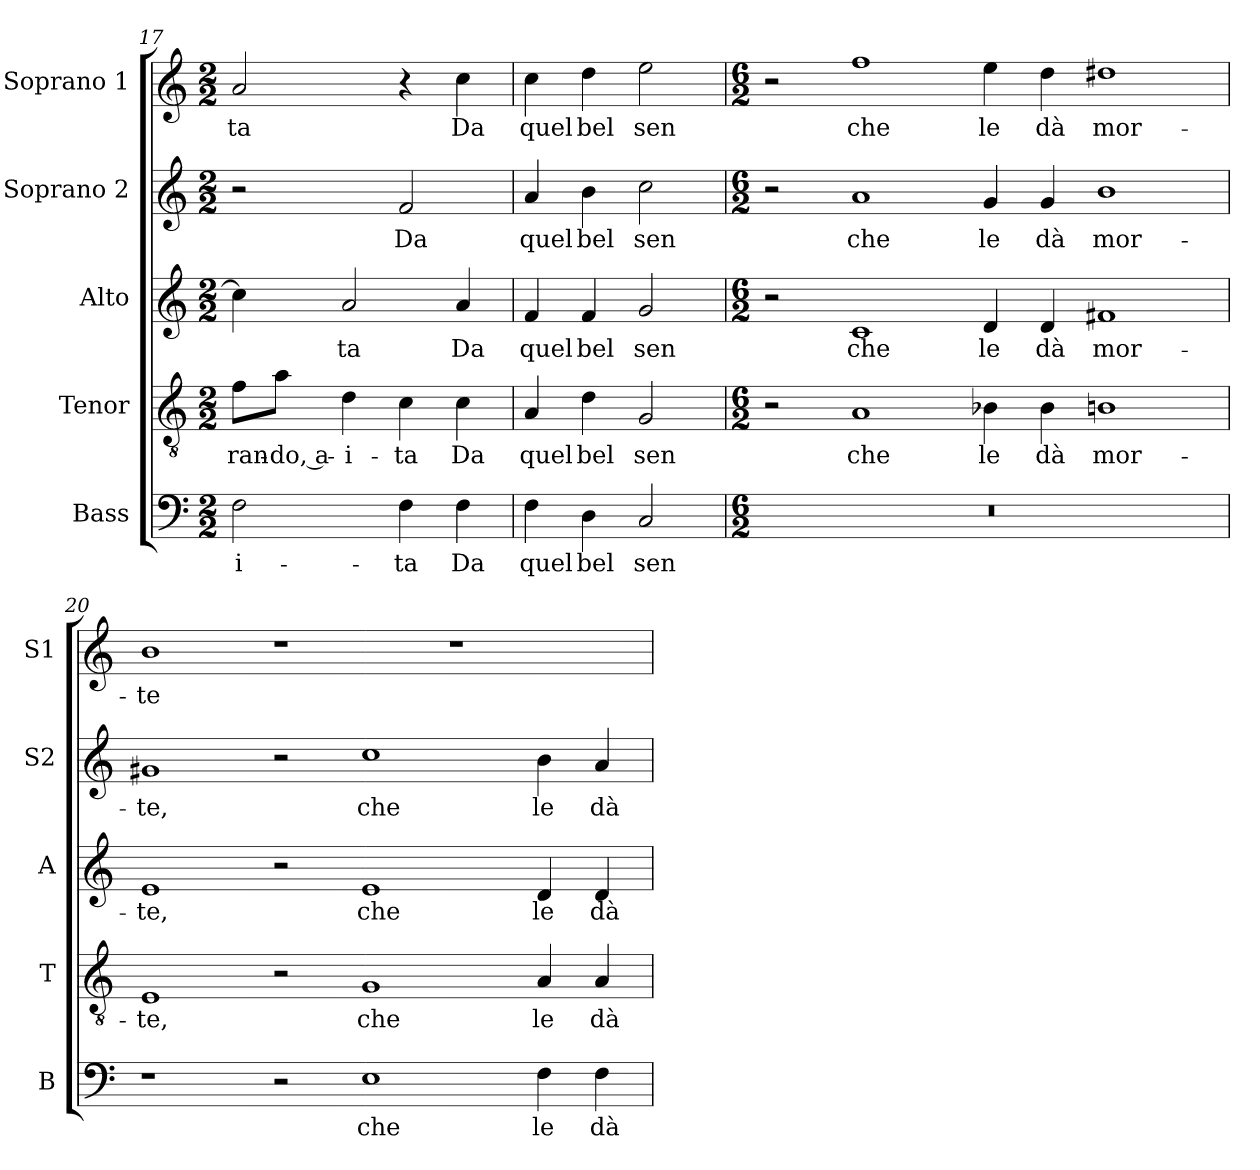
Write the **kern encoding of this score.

**kern	**text	**kern	**text	**kern	**text	**kern	**text	**kern	**text
*part5	*part5	*part4	*part4	*part3	*part3	*part2	*part2	*part1	*part1
*staff5	*staff5	*staff4	*staff4	*staff3	*staff3	*staff2	*staff2	*staff1	*staff1
*I"Bass	*	*I"Tenor	*	*I"Alto	*	*I"Soprano 2	*	*I"Soprano 1	*
*I'B	*	*I'T	*	*I'A	*	*I'S2	*	*I'S1	*
!!LO:LB:g=z
*clefF4	*	*clefGv2	*	*clefG2	*	*clefG2	*	*clefG2	*
*	*	*ITrd7c12	*	*	*	*	*	*	*
*k[]	*	*k[]	*	*k[]	*	*k[]	*	*k[]	*
*C:	*	*C:	*	*C:	*	*C:	*	*C:	*
*M2/2	*	*M2/2	*	*M2/2	*	*M2/2	*	*M2/2	*
=17	=17	=17	=17	=17	=17	=17	=17	=17	=17
!	!LO:LY:b:color=#000000	!	!	!	!	!	!	!	!
!	!	!	!LO:LY:b:color=#000000	!	!	!	!	!	!
!	!	!	!	!	!	!	!	!	!LO:LY:b:color=#000000
2Fi\	-i-	8Fi\L	-ran-	4cci\]	.	2r	.	2ai/	-ta
!	!	!	!LO:LY:b:color=#000000	!	!	!	!	!	!
.	.	8Ai\J	-do, a-	.	.	.	.	.	.
!	!	!	!LO:LY:b:color=#000000	!	!	!	!	!	!
!	!	!	!	!	!LO:LY:b:color=#000000	!	!	!	!
.	.	4Di\	-i-	2ai/	-ta	.	.	.	.
!	!LO:LY:b:color=#000000	!	!	!	!	!	!	!	!
!	!	!	!LO:LY:b:color=#000000	!	!	!	!	!	!
!	!	!	!	!	!	!	!LO:LY:b:color=#000000	!	!
4Fi\	-ta	4Ci\	-ta	.	.	2fi/	Da	4r	.
!	!LO:LY:b:color=#000000	!	!	!	!	!	!	!	!
!	!	!	!LO:LY:b:color=#000000	!	!	!	!	!	!
!	!	!	!	!	!LO:LY:b:color=#000000	!	!	!	!
!	!	!	!	!	!	!	!	!	!LO:LY:b:color=#000000
4Fi\	Da	4Ci\	Da	4ai/	Da	.	.	4cci\	Da
=18	=18	=18	=18	=18	=18	=18	=18	=18	=18
!	!LO:LY:b:color=#000000	!	!	!	!	!	!	!	!
!	!	!	!LO:LY:b:color=#000000	!	!	!	!	!	!
!	!	!	!	!	!LO:LY:b:color=#000000	!	!	!	!
!	!	!	!	!	!	!	!LO:LY:b:color=#000000	!	!
!	!	!	!	!	!	!	!	!	!LO:LY:b:color=#000000
4Fi\	quel	4AAi/	quel	4fi/	quel	4ai/	quel	4cci\	quel
!	!LO:LY:b:color=#000000	!	!	!	!	!	!	!	!
!	!	!	!LO:LY:b:color=#000000	!	!	!	!	!	!
!	!	!	!	!	!LO:LY:b:color=#000000	!	!	!	!
!	!	!	!	!	!	!	!LO:LY:b:color=#000000	!	!
!	!	!	!	!	!	!	!	!	!LO:LY:b:color=#000000
4Di\	bel	4Di\	bel	4fi/	bel	4bi\	bel	4ddi\	bel
!	!LO:LY:b:color=#000000	!	!	!	!	!	!	!	!
!	!	!	!LO:LY:b:color=#000000	!	!	!	!	!	!
!	!	!	!	!	!LO:LY:b:color=#000000	!	!	!	!
!	!	!	!	!	!	!	!LO:LY:b:color=#000000	!	!
!	!	!	!	!	!	!	!	!	!LO:LY:b:color=#000000
2Ci/	sen	2GGi/	sen	2gi/	sen	2cci\	sen	2eei\	sen
=19	=19	=19	=19	=19	=19	=19	=19	=19	=19
*M6/2	*	*M6/2	*	*M6/2	*	*M6/2	*	*M6/2	*
!LO:N:vis=1	!	!	!	!	!	!	!	!	!
0.r	.	2r	.	2r	.	2r	.	2r	.
!	!	!	!LO:LY:b:color=#000000	!	!	!	!	!	!
!	!	!	!	!	!LO:LY:b:color=#000000	!	!	!	!
!	!	!	!	!	!	!	!LO:LY:b:color=#000000	!	!
!	!	!	!	!	!	!	!	!	!LO:LY:b:color=#000000
.	.	1AAi	che	1ci	che	1ai	che	1ffi	che
!	!	!	!LO:LY:b:color=#000000	!	!	!	!	!	!
!	!	!	!	!	!LO:LY:b:color=#000000	!	!	!	!
!	!	!	!	!	!	!	!LO:LY:b:color=#000000	!	!
!	!	!	!	!	!	!	!	!	!LO:LY:b:color=#000000
.	.	4BB-Xi\	le	4di/	le	4gi/	le	4eei\	le
!	!	!	!LO:LY:b:color=#000000	!	!	!	!	!	!
!	!	!	!	!	!LO:LY:b:color=#000000	!	!	!	!
!	!	!	!	!	!	!	!LO:LY:b:color=#000000	!	!
!	!	!	!	!	!	!	!	!	!LO:LY:b:color=#000000
.	.	4BB-i\	dà	4di/	dà	4gi/	dà	4ddi\	dà
!	!	!	!LO:LY:b:color=#000000	!	!	!	!	!	!
!	!	!	!	!	!LO:LY:b:color=#000000	!	!	!	!
!	!	!	!	!	!	!	!LO:LY:b:color=#000000	!	!
!	!	!	!	!	!	!	!	!	!LO:LY:b:color=#000000
.	.	1BBni	mor-	1f#Xi	mor-	1bi	mor-	1dd#Xi	mor-
=20	=20	=20	=20	=20	=20	=20	=20	=20	=20
!	!	!	!LO:LY:b:color=#000000	!	!	!	!	!	!
!	!	!	!	!	!LO:LY:b:color=#000000	!	!	!	!
!	!	!	!	!	!	!	!LO:LY:b:color=#000000	!	!
!	!	!	!	!	!	!	!	!	!LO:LY:b:color=#000000
1r	.	1EEi	-te,	1ei	-te,	1g#Xi	-te,	1bi	-te
2r	.	2r	.	2r	.	2r	.	1r	.
!	!LO:LY:b:color=#000000	!	!	!	!	!	!	!	!
!	!	!	!LO:LY:b:color=#000000	!	!	!	!	!	!
!	!	!	!	!	!LO:LY:b:color=#000000	!	!	!	!
!	!	!	!	!	!	!	!LO:LY:b:color=#000000	!	!
1Ei	che	1GGi	che	1ei	che	1cci	che	.	.
.	.	.	.	.	.	.	.	1r	.
!	!LO:LY:b:color=#000000	!	!	!	!	!	!	!	!
!	!	!	!LO:LY:b:color=#000000	!	!	!	!	!	!
!	!	!	!	!	!LO:LY:b:color=#000000	!	!	!	!
!	!	!	!	!	!	!	!LO:LY:b:color=#000000	!	!
4Fi\	le	4AAi/	le	4di/	le	4bi\	le	.	.
!	!LO:LY:b:color=#000000	!	!	!	!	!	!	!	!
!	!	!	!LO:LY:b:color=#000000	!	!	!	!	!	!
!	!	!	!	!	!LO:LY:b:color=#000000	!	!	!	!
!	!	!	!	!	!	!	!LO:LY:b:color=#000000	!	!
4Fi\	dà	4AAi/	dà	4di/	dà	4ai/	dà	.	.
=	=	=	=	=	=	=	=	=	=
*-	*-	*-	*-	*-	*-	*-	*-	*-	*-
